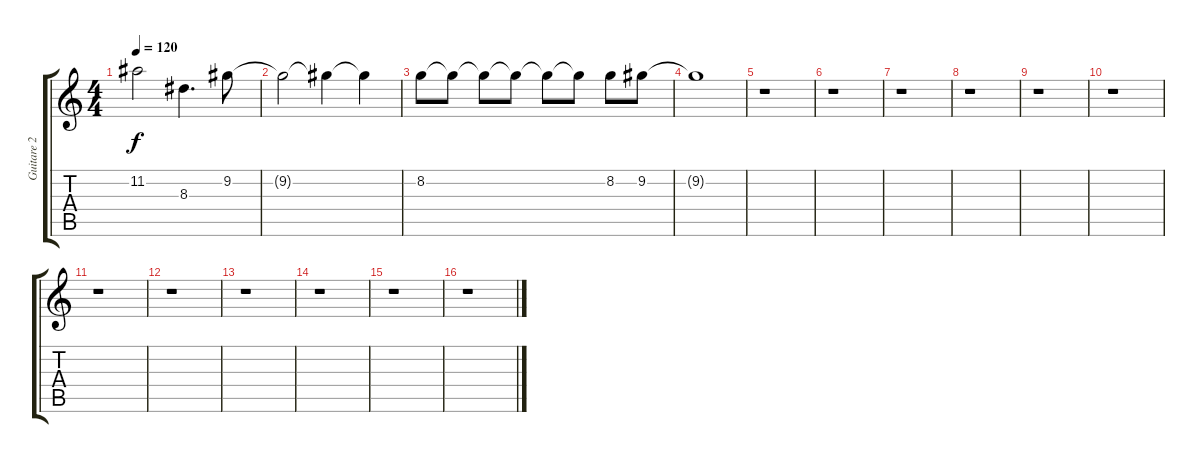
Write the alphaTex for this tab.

\track ("Guitare 2 - Tom" "Guitare 2 ") {instrument distortionguitar}
\staff {score tabs}
\tuning (E4 B3 G3 D3 A2 E2) {hide}
\ts (4 4)
\tempo 120
\clef g2
\ks c
11.2.2{dy f} 8.3.4{d} 9.2.8 |
9.2{t}.2 9.2{t}.4{volume 0} 9.2{t}.4 |
8.2.8{volume 9} 8.2{t}.8 8.2{t}.8 8.2{t}.8 8.2{t}.8 8.2{t}.8 8.2.8 9.2.8 |
9.2{t}.1 |
r.1 |
r.1 |
r.1 |
r.1 |
r.1 |
r.1 |
r.1 |
r.1 |
r.1 |
r.1 |
r.1 |
r.1
